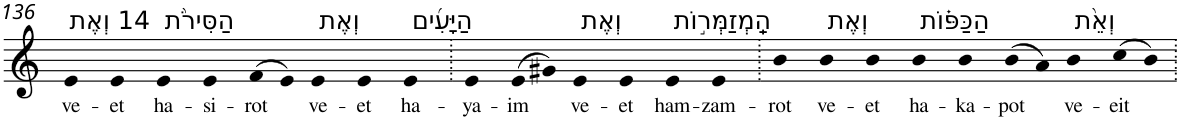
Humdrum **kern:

**kern	**text
*part1	*part1
*staff1	*staff1
*I"Piano	*
*I'Pno	*
!!LO:PB:g=z
*clefG2	*
*k[]	*
=136	=136
!LO:TX:a:t=14 וְאֶת	!
!	!LO:LY:b
4e	ve-
!	!LO:LY:b
4e	-et
!LO:TX:a:t=הַסִּירֹ֨ת	!
!	!LO:LY:b
4e	ha-
!	!LO:LY:b
4e	-si-
!	!LO:LY:b
(>8f	-rot
8e)	.
!LO:TX:a:t=וְאֶת	!
!	!LO:LY:b
4e	ve-
!	!LO:LY:b
4e	-et
!LO:TX:a:t=הַיָּעִ֜ים	!
!	!LO:LY:b
4e	ha-
=137.	=137.
!	!LO:LY:b
4e	-ya-
!	!LO:LY:b
(>8e	-im
8g#X)	.
!LO:TX:a:t=וְאֶת	!
!	!LO:LY:b
4e	ve-
!	!LO:LY:b
4e	-et
!LO:TX:a:t=הַֽמְזַמְּר֣וֹת	!
!	!LO:LY:b
4e	ham-
!	!LO:LY:b
4e	-zam-
=138.	=138.
!	!LO:LY:b
4b	-rot
!LO:TX:a:t=וְאֶת	!
!	!LO:LY:b
4b	ve-
!	!LO:LY:b
4b	-et
!LO:TX:a:t=הַכַּפּ֗וֹת	!
!	!LO:LY:b
4b	ha-
!	!LO:LY:b
4b	-ka-
!	!LO:LY:b
(>8b	-pot
8a)	.
!LO:TX:a:t=וְאֵ֨ת	!
!	!LO:LY:b
4b	ve-
!	!LO:LY:b
(>8cc	-eit
8b)	.
=.	=.
*-	*-
